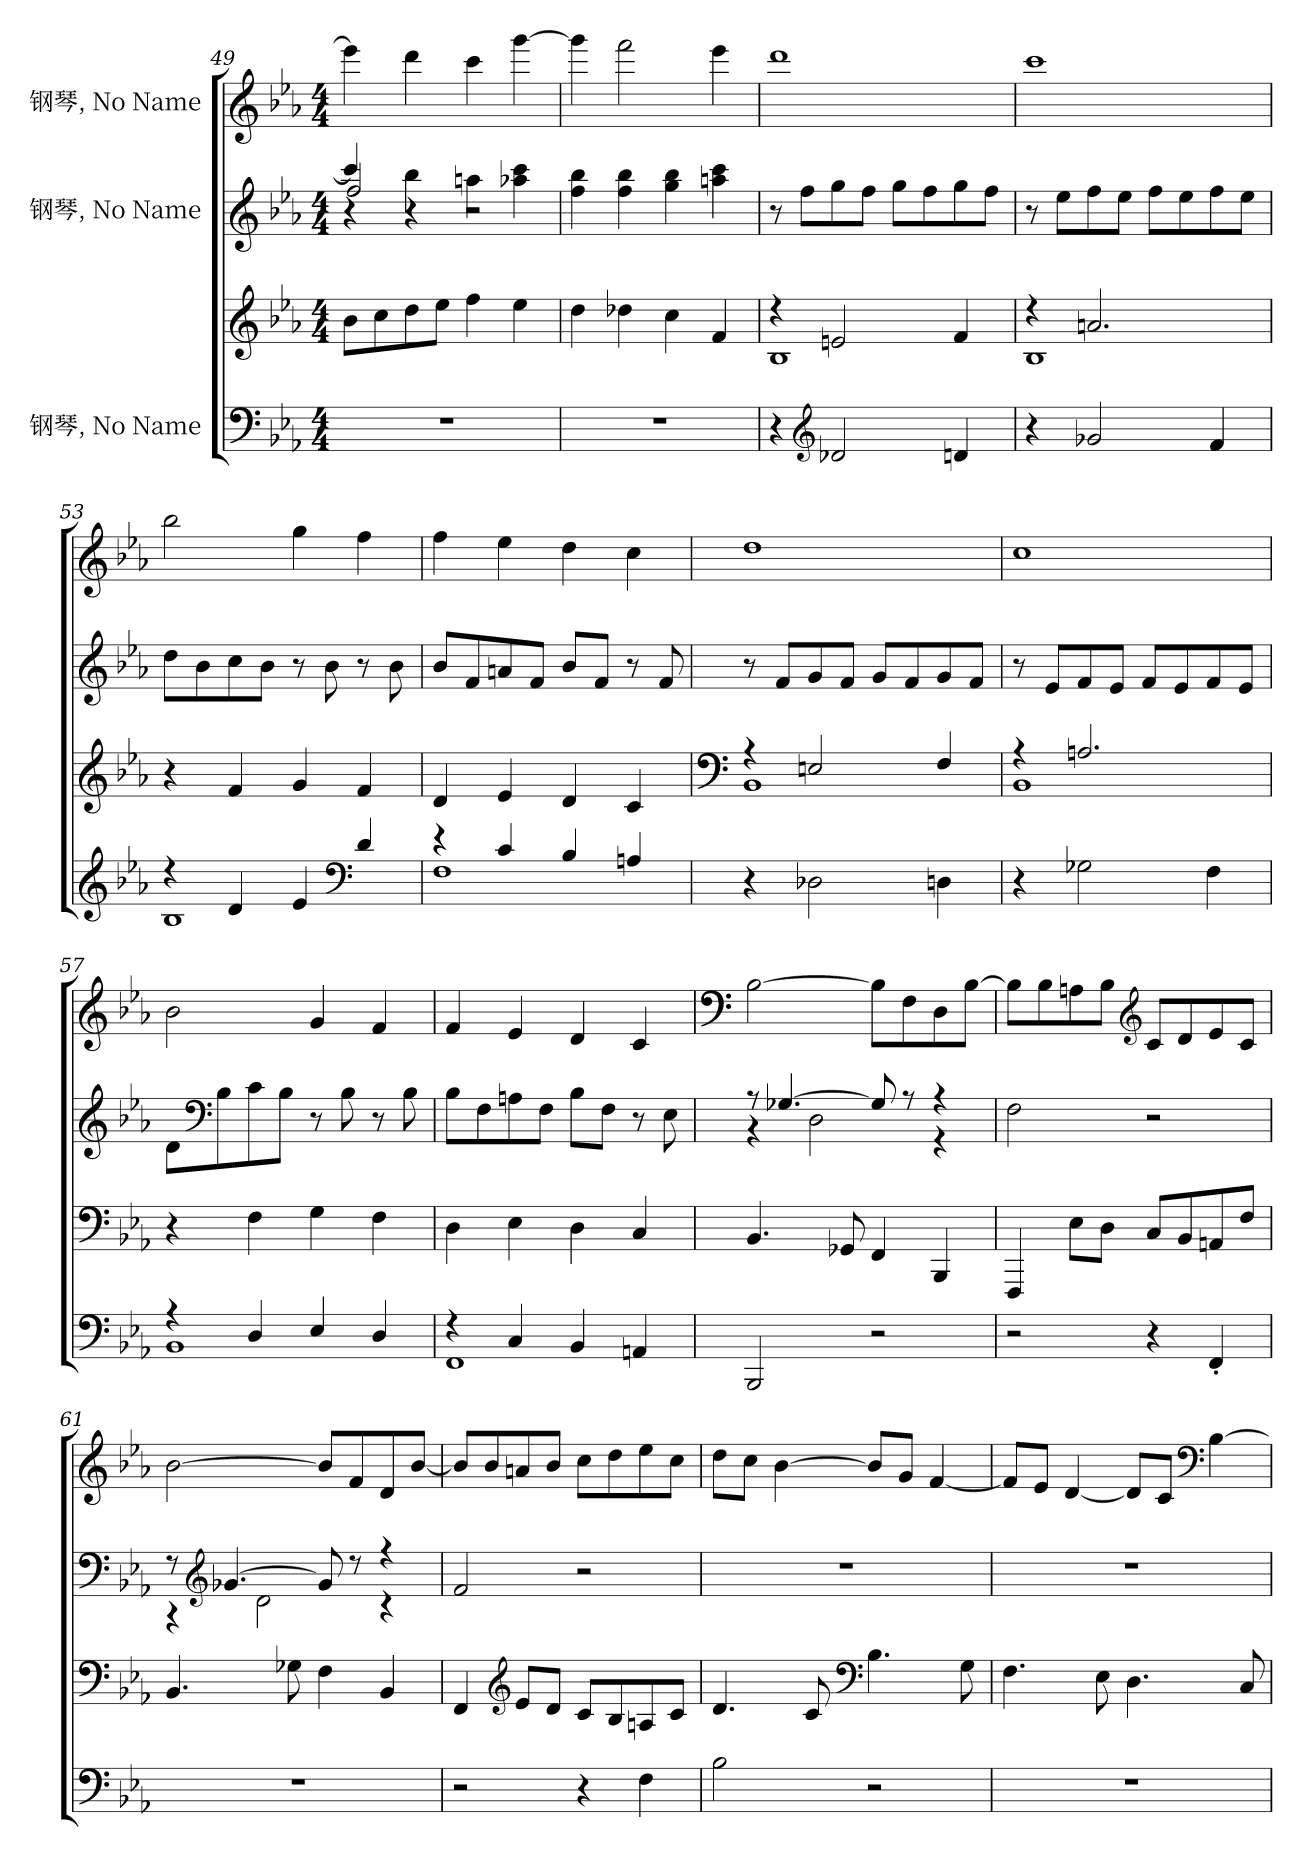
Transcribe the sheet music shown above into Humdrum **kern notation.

**kern	**kern	**kern	**kern
*part3	*part3	*part2	*part1
*staff4	*staff3	*staff2	*staff1
*I"钢琴, No Name	*	*I"钢琴, No Name	*I"钢琴, No Name
*clefF4	*clefG2	*clefG2	*clefG2
*k[b-e-a-]	*k[b-e-a-]	*k[b-e-a-]	*k[b-e-a-]
*M4/4	*M4/4	*M4/4	*M4/4
=49	=49	=49	=49
*	*	*^	*
*	*	*	*^	*
1r	8b-\L	4ccc/]	4r	2ff/	4eee-\]
.	8cc\	.	.	.	.
.	8dd\	4r	4bb-\	.	4ddd\
.	8ee-\J	.	.	.	.
.	4ff\	2r	4aan\	2r	4ccc\
.	4ee-\	.	4aa-X\ 4ccc\	.	[4ggg\
*	*	*v	*v	*v	*
=50	=50	=50	=50
1r	4dd\	4ff\ 4bb-\	4ggg\]
.	4dd-X\	4ff\ 4bb-\	2fff\
.	4cc\	4gg\ 4bb-\	.
.	4f/	4aan\ 4ccc\	4eee-\
!!LO:PB:g=z
=51	=51	=51	=51
*	*	*	*MM238
*	*^	*	*
4r	4r	1B-	8r	1ddd
.	.	.	8ff\L	.
*clefG2	*	*	*	*
2d-X/	2en/	.	8gg\	.
.	.	.	8ff\J	.
.	.	.	8gg\L	.
.	.	.	8ff\	.
4dn/	4f/	.	8gg\	.
.	.	.	8ff\J	.
=52	=52	=52	=52	=52
4r	4r	1B-	8r	1ccc
.	.	.	8ee-\L	.
2g-X/	2.an/	.	8ff\	.
.	.	.	8ee-\J	.
.	.	.	8ff\L	.
.	.	.	8ee-\	.
4f/	.	.	8ff\	.
.	.	.	8ee-\J	.
*	*v	*v	*	*
=53	=53	=53	=53
*^	*	*	*
4r	1B-	4r	8dd\L	2bb-\
.	.	.	8b-\	.
4d/	.	4f/	8cc\	.
.	.	.	8b-\J	.
4e-/	.	4g/	8r	4gg\
.	.	.	8b-\	.
*clefF4	*	*	*	*
4d/	.	4f/	8r	4ff\
.	.	.	8b-\	.
=54	=54	=54	=54	=54
4r	1F	4d/	8b-/L	4ff\
.	.	.	8f/	.
4c/	.	4e-/	8an/	4ee-\
.	.	.	8f/J	.
4B-/	.	4d/	8b-/L	4dd\
.	.	.	8f/J	.
4An/	.	4c/	8r	4cc\
.	.	.	8f/	.
*v	*v	*	*	*
!!LO:LB:g=z
=55	=55	=55	=55
*	*clefF4	*	*
*	*	*	*MM238
*	*^	*	*
4r	4r	1BB-	8r	1dd
.	.	.	8f/L	.
2D-X\	2En/	.	8g/	.
.	.	.	8f/J	.
.	.	.	8g/L	.
.	.	.	8f/	.
4Dn\	4F/	.	8g/	.
.	.	.	8f/J	.
=56	=56	=56	=56	=56
4r	4r	1BB-	8r	1cc
.	.	.	8e-/L	.
2G-X\	2.An/	.	8f/	.
.	.	.	8e-/J	.
.	.	.	8f/L	.
.	.	.	8e-/	.
4F\	.	.	8f/	.
.	.	.	8e-/J	.
*	*v	*v	*	*
=57	=57	=57	=57
*^	*	*	*
4r	1BB-	4r	8d\L	2b-\
*	*	*	*clefF4	*
.	.	.	8B-\	.
4D/	.	4F\	8c\	.
.	.	.	8B-\J	.
4E-/	.	4G\	8r	4g/
.	.	.	8B-\	.
4D/	.	4F\	8r	4f/
.	.	.	8B-\	.
=58	=58	=58	=58	=58
4r	1FF	4D\	8B-\L	4f/
.	.	.	8F\	.
4C/	.	4E-\	8An\	4e-/
.	.	.	8F\J	.
4BB-/	.	4D\	8B-\L	4d/
.	.	.	8F\J	.
4AAn/	.	4C/	8r	4c/
.	.	.	8E-\	.
*v	*v	*	*	*
!!LO:LB:g=z
=59	=59	=59	=59
*	*	*	*clefF4
*	*	*	*MM236
*	*	*^	*
2BBB-/	4.BB-/	8r	4r	[2B-\
.	.	[4.G-X/	.	.
.	.	.	2D\	.
.	8GG-X/	.	.	.
2r	4FF/	8G-/]	.	8B-\L]
.	.	8r	.	8F\
.	4BBB-/	4r	4r	8D\
.	.	.	.	[8B-\J
*	*	*v	*v	*
=60	=60	=60	=60
2r	4FFF/	2F\	8B-\L]
.	.	.	8B-\
.	8E-\L	.	8An\
.	8D\J	.	8B-\J
*	*	*	*clefG2
4r	8C/L	2r	8c/L
.	8BB-/	.	8d/
4FF'/	8AAn/	.	8e-/
.	8F/J	.	8c/J
=61	=61	=61	=61
*	*	*	*MM236
*	*	*^	*
1r	4.BB-/	8r	4r	[2b-\
*	*	*clefG2	*	*
.	.	[4.g-X/	.	.
.	.	.	2d\	.
.	8G-X\	.	.	.
.	4F\	8g-/]	.	8b-/L]
.	.	8r	.	8f/
.	4BB-/	4r	4r	8d/
.	.	.	.	[8b-/J
*	*	*v	*v	*
!!LO:PB:g=z
=62	=62	=62	=62
2r	4FF/	2f/	8b-/L]
.	.	.	8b-/
*	*clefG2	*	*
.	8e-/L	.	8an/
.	8d/J	.	8b-/J
4r	8c/L	2r	8cc\L
.	8B-/	.	8dd\
4F\	8An/	.	8ee-\
.	8c/J	.	8cc\J
=63	=63	=63	=63
*	*	*	*MM234
2B-\	4.d/	1r	8dd\L
.	.	.	8cc\J
.	.	.	[4b-\
.	8c/	.	.
*	*clefF4	*	*
2r	4.B-\	.	8b-/L]
.	.	.	8g/J
.	.	.	[4f/
.	8G\	.	.
=64	=64	=64	=64
1r	4.F\	1r	8f/L]
.	.	.	8e-/J
.	.	.	[4d/
.	8E-\	.	.
.	4.D\	.	8d/L]
.	.	.	8c/J
*	*	*	*clefF4
.	.	.	[4B-\
.	8C/	.	.
=	=	=	=
*-	*-	*-	*-
